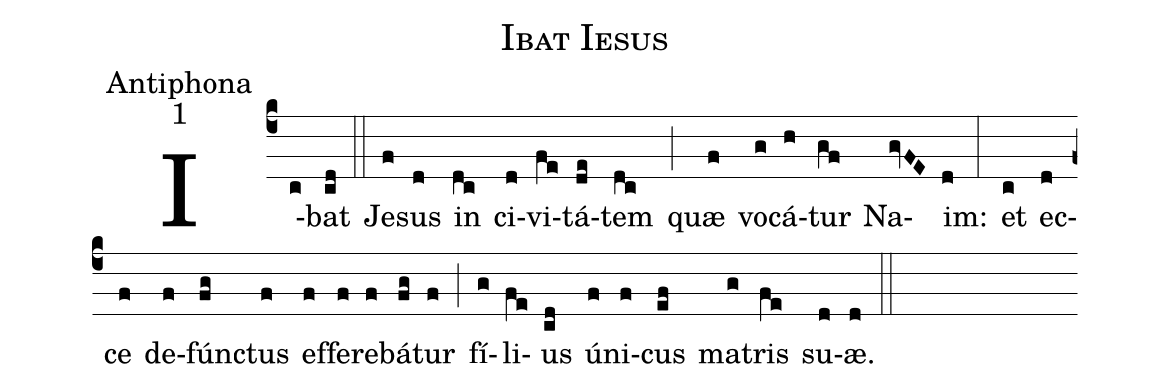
name:Ibat Iesus;
office-part:Antiphona;
mode:1;
%%
(c4) I(c)bat(cd) (::)
Je(f)sus(d) in(dc) ci(d)vi(fe)tá(de)tem(dc) (;) quæ(f) vo(g)cá(h)tur(gf) Na(gvFE)im:(d) (:)
et(c) ec(d)ce(f) de(f)fún(fg)ctus(f) ef(f)fe(f)re(f)bá(fg)tur(f) (;) fí(g)li(fe)us(cd) ú(f)ni(f)cus(ef) ma(g)tris(fe) su(d)æ.(d) (::)
